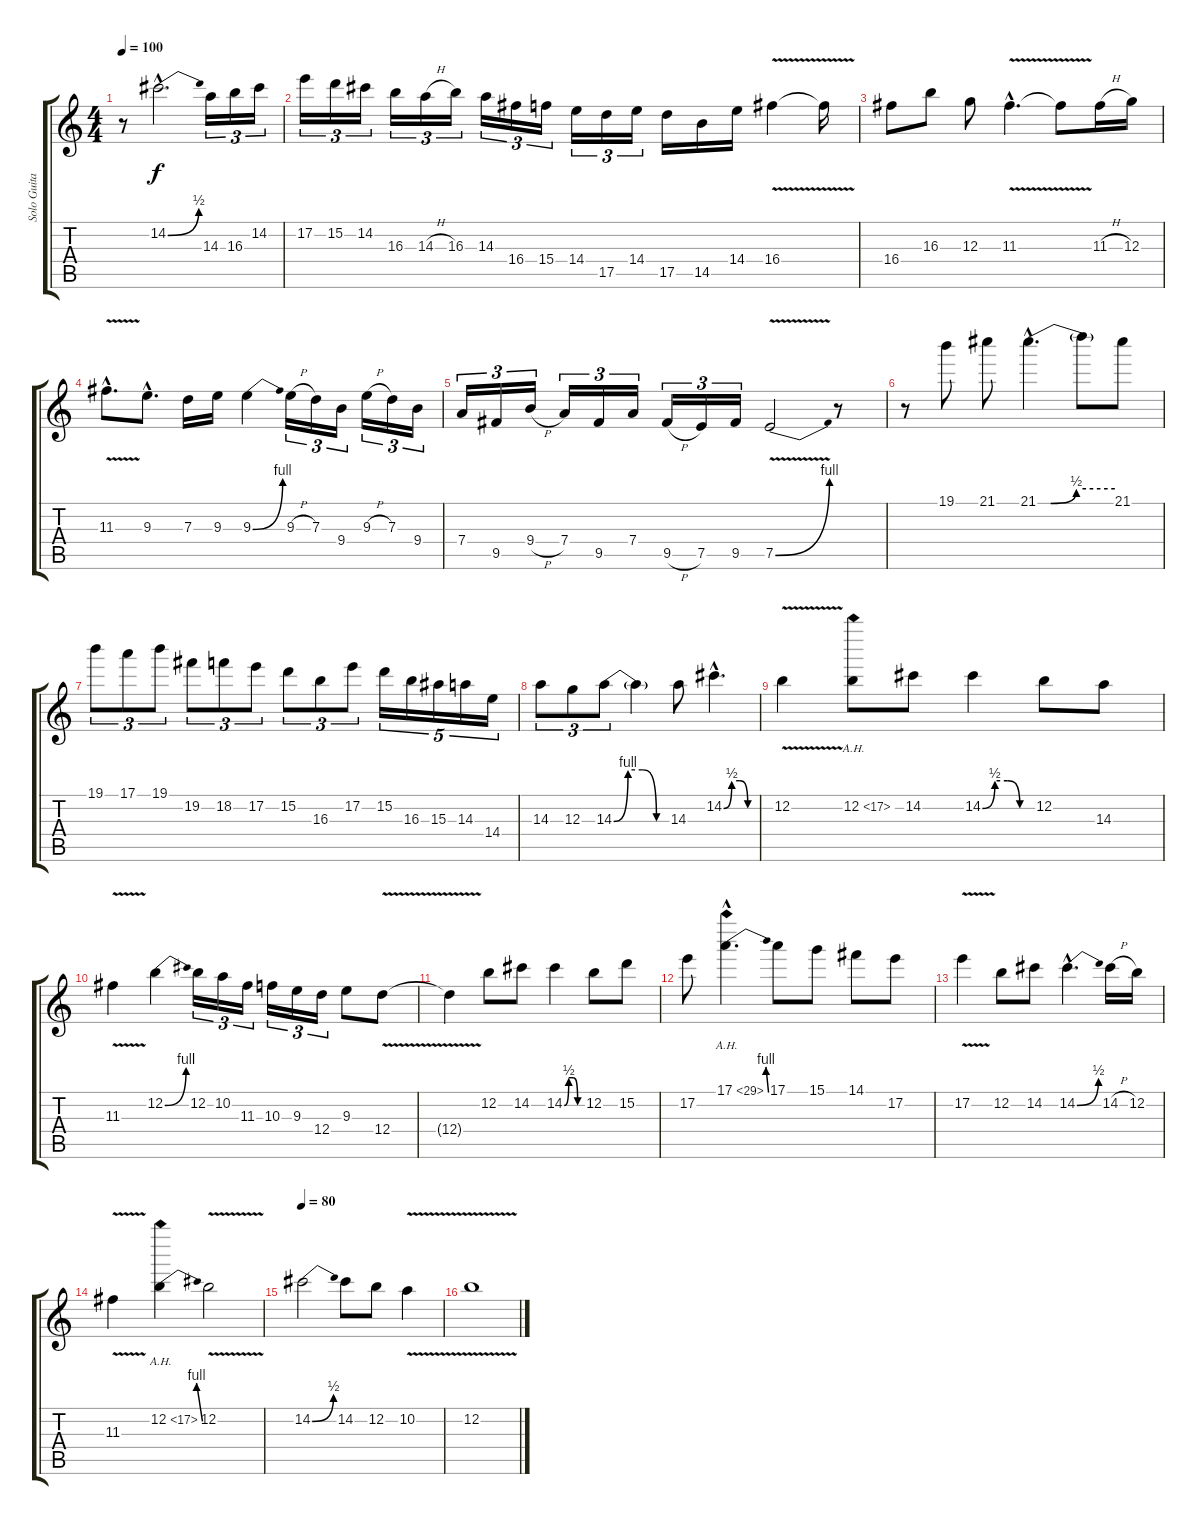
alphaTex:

\track ("Solo Guitar" "Solo Guita") {instrument overdrivenguitar}
\staff {score tabs}
\tuning (E4 B3 G3 D3 A2 E2) {hide}
\ts (4 4)
\tempo 100
\clef g2
\ks c
r.8{dy f} 14.2{be (bend 0 0 60 2) hac}.2{d} 14.3.16{tu (3 2)} 16.3.16{tu (3 2)} 14.2.16{tu (3 2)} |
17.2.16{tu (3 2)} 15.2.16{tu (3 2)} 14.2.16{tu (3 2)} 16.3.16{tu (3 2)} 14.3{h}.16{tu (3 2)} 16.3.16{tu (3 2)} 14.3.16{tu (3 2)} 16.4.16{tu (3 2)} 15.4.16{tu (3 2)} 14.4.16{tu (3 2)} 17.5.16{tu (3 2)} 14.4.16{tu (3 2)} 17.5.16 14.5.16 14.4.16 16.4{v}.4 16.4{t}.16 |
16.4.8 16.3.8 12.3.8 11.3{v hac}.4{d} 11.3{t}.8 11.3{h}.16 12.3.16 |
11.3{v hac}.8{d} 9.3{hac}.8{d} 7.3.16 9.3.16 9.3{be (bend 0 0 60 4)}.4 9.3{h}.16{tu (3 2)} 7.3.16{tu (3 2)} 9.4.16{tu (3 2)} 9.3{h}.16{tu (3 2)} 7.3.16{tu (3 2)} 9.4.16{tu (3 2)} |
7.4.16{tu (3 2)} 9.5.16{tu (3 2)} 9.4{h}.16{tu (3 2)} 7.4.16{tu (3 2)} 9.5.16{tu (3 2)} 7.4.16{tu (3 2)} 9.5{h}.16{tu (3 2)} 7.5.16{tu (3 2)} 9.5.16{tu (3 2)} 7.5{be (bend 0 0 60 4) v}.2 r.8 |
r.8 19.1.8 21.1.8 21.1{be (custom 0 0 10 0 30 2 60 2) hac}.4{d} 21.1{t}.8 21.1.8 |
19.1.8{tu (3 2)} 17.1.8{tu (3 2)} 19.1.8{tu (3 2)} 19.2.8{tu (3 2)} 18.2.8{tu (3 2)} 17.2.8{tu (3 2)} 15.2.8{tu (3 2)} 16.3.8{tu (3 2)} 17.2.8{tu (3 2)} 15.2.16{tu (5 4)} 16.3.16{tu (5 4)} 15.3.16{tu (5 4)} 14.3.16{tu (5 4)} 14.4.16{tu (5 4)} |
14.3.8{tu (3 2)} 12.3.8{tu (3 2)} 14.3{be (custom 0 0 15 4 30 4 45 0 60 0)}.8{tu (3 2)} 14.3{t}.4 14.3.8 14.2{be (custom 0 0 15 2 30 2 45 0 60 0) hac}.4{d} |
12.2{v}.4 12.2{ah 5}.8 14.2.8 14.2{be (custom 0 0 15 2 30 2 45 0 60 0)}.4 12.2.8 14.3.8 |
11.3{v}.4 12.2{be (bend 0 0 60 4)}.4 12.2.16{tu (3 2)} 10.2.16{tu (3 2)} 11.3.16{tu (3 2)} 10.3.16{tu (3 2)} 9.3.16{tu (3 2)} 12.4.16{tu (3 2)} 9.3.8 12.4{v}.8 |
12.4{t}.4 12.2.8 14.2.8 14.2{be (custom 0 0 15 2 30 2 45 0 60 0)}.4 12.2.8 15.2.8 |
17.2.8 17.1{be (bend 0 0 60 4) ah 12 hac}.4{d} 17.1.8 15.1.8 14.1.8 17.2.8 |
17.2{v}.4 12.2.8 14.2.8 14.2{be (bend 0 0 60 2) hac}.4{d} 14.2{h}.16 12.2.16 |
11.3{v}.4 12.2{be (bend 0 0 60 4) ah 5}.4 12.2{v}.2 |
\tempo 80
14.2{be (bend 0 0 60 2)}.2 14.2.8 12.2.8 10.2{v}.4 |
12.2{v}.1
